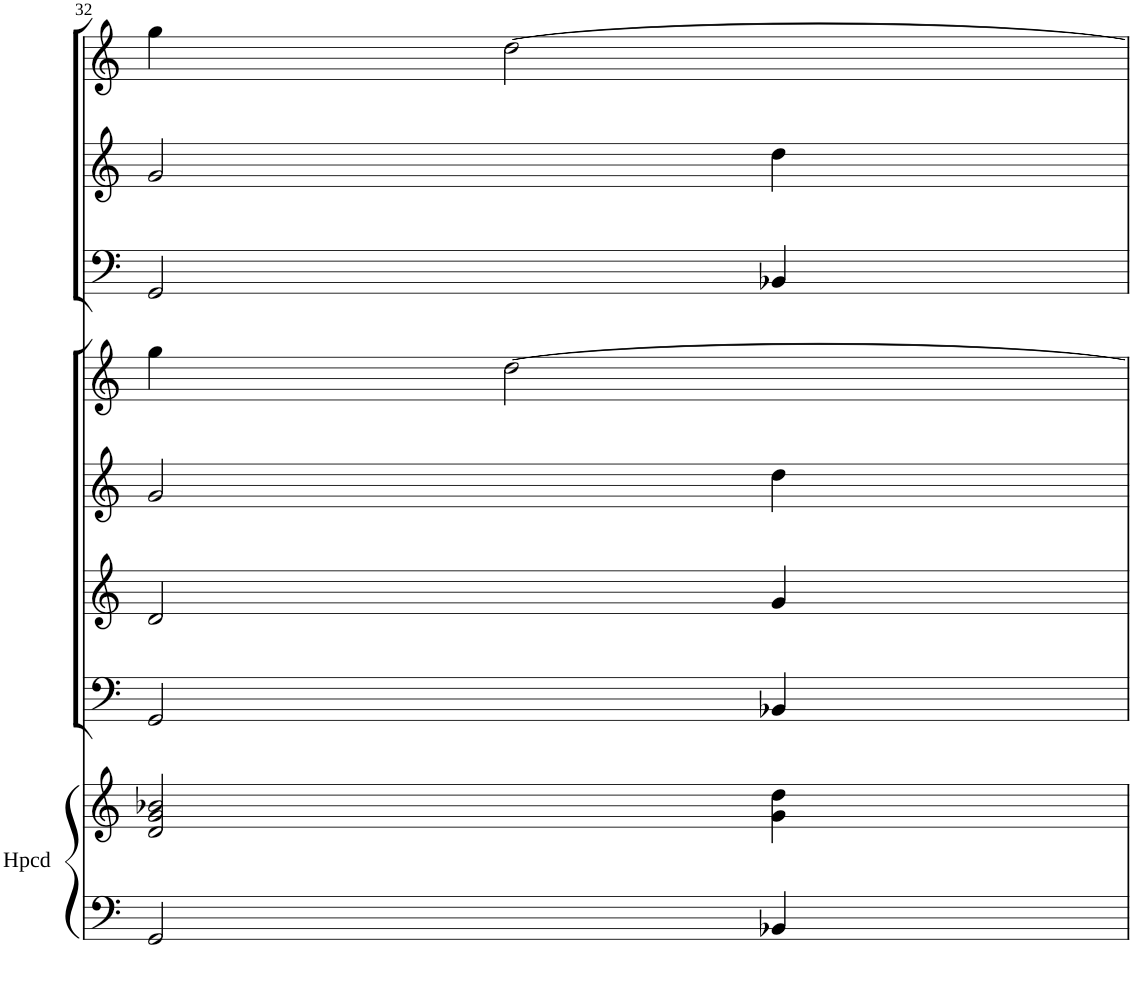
**kern	**kern	**kern	**kern	**kern	**kern	**kern	**kern	**kern
*part8	*part8	*part7	*part6	*part5	*part4	*part3	*part2	*part1
*staff9	*staff8	*staff7	*staff6	*staff5	*staff4	*staff3	*staff2	*staff1
*I"Harpsichord	*	*I"Double-bass	*I"Viola	*I"Violin II	*I"Violin I	*I"Cello solo	*I"Violin solo II	*I"Violin solo I
*I'Hpcd	*	*	*	*	*	*	*I'Vln	*I'Vln
!!LO:PB:g=z
*clefF4	*clefG2	*clefF4	*clefG2	*clefG2	*clefG2	*clefF4	*clefG2	*clefG2
*k[]	*k[]	*k[]	*k[]	*k[]	*k[]	*k[]	*k[]	*k[]
*M3/4	*M3/4	*M3/4	*M3/4	*M3/4	*M3/4	*M3/4	*M3/4	*M3/4
=32	=32	=32	=32	=32	=32	=32	=32	=32
2GG/	2d/ 2g/ 2b-X/	2GG/	2d/	2g/	4gg\	2GG/	2g/	4gg\
.	.	.	.	.	[2dd\	.	.	[2dd\
4BB-X/	4g\ 4dd\	4BB-X/	4g/	4dd\	.	4BB-X/	4dd\	.
=	=	=	=	=	=	=	=	=
*-	*-	*-	*-	*-	*-	*-	*-	*-
